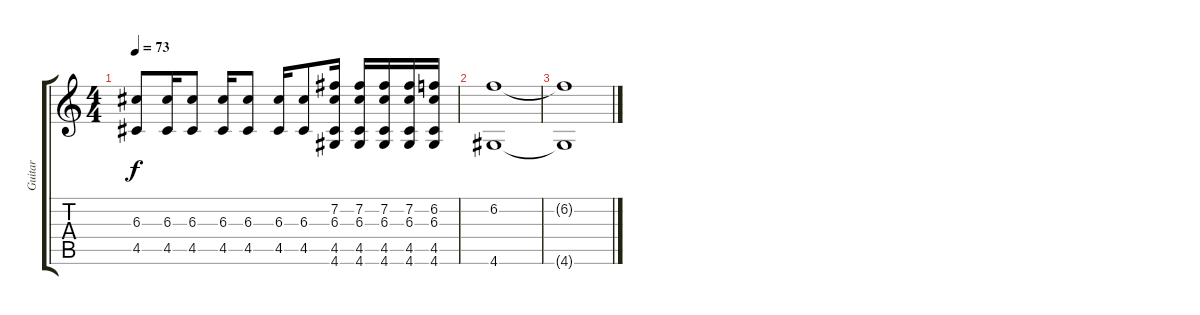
\track ("Guitar" "Guitar") {instrument acousticguitarsteel}
\staff {score tabs}
\tuning (E4 B3 G3 D3 A2 E2) {hide}
\ts (4 4)
\tempo 73
\clef g2
\ks c
(6.3 4.5).8{dy f} (6.3 4.5).16 (6.3 4.5).8 (6.3 4.5).16 (6.3 4.5).8 (6.3 4.5).16 (6.3 4.5).8 (7.2 6.3 4.5 4.6).16 (7.2 6.3 4.5 4.6).16 (7.2 6.3 4.5 4.6).16 (7.2 6.3 4.5 4.6).16 (6.2 6.3 4.5 4.6).16 |
(6.2 4.6).1 |
(6.2{t} 4.6{t}).1
